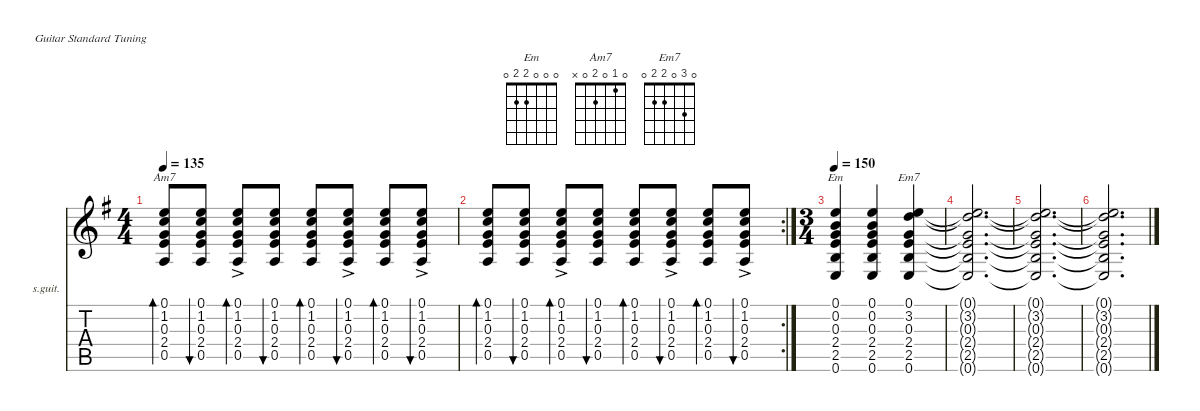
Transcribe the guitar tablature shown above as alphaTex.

\defaultSystemsLayout 4
\hideDynamics
\bracketExtendMode nobrackets
\firstSystemTrackNameOrientation horizontal
\otherSystemsTrackNameOrientation horizontal
\track ("Steel Guitar" "s.guit.") {instrument acousticguitarsteel}
\staff {score tabs}
\tuning (E4 B3 G3 D3 A2 E2)
\chord ("Em" 0 0 0 2 2 0) {showfingering false}
\chord ("Am7" 0 1 0 2 0 x) {showfingering false}
\chord ("Em7" 0 3 0 2 2 0) {showfingering false}
\ts (4 4)
\tempo 135
\clef g2
\ks eminor
(0.5 2.4 0.3 1.2 0.1).8{bd 30 ch "Am7" dy p} (0.5 2.4 0.3 1.2 0.1).8{bu 30} (0.5{ac} 2.4{ac} 0.3{ac} 1.2{ac} 0.1{ac}).8{bd 30} (0.5 2.4 0.3 1.2 0.1).8{bu 30} (0.5 2.4 0.3 1.2 0.1).8{bd 30} (0.5{ac} 2.4{ac} 0.3{ac} 1.2{ac} 0.1{ac}).8{bu 30} (0.5 2.4 0.3 1.2 0.1).8{bd 30} (0.5{ac} 2.4{ac} 0.3{ac} 1.2{ac} 0.1{ac}).8{bu 30} |
\rc 2
(0.5 2.4 0.3 1.2 0.1).8{bd 30} (0.5 2.4 0.3 1.2 0.1).8{bu 30} (0.5{ac} 2.4{ac} 0.3{ac} 1.2{ac} 0.1{ac}).8{bd 30} (0.5 2.4 0.3 1.2 0.1).8{bu 30} (0.5 2.4 0.3 1.2 0.1).8{bd 30} (0.5{ac} 2.4{ac} 0.3{ac} 1.2{ac} 0.1{ac}).8{bu 30} (0.5 2.4 0.3 1.2 0.1).8{bd 30} (0.5{ac} 2.4{ac} 0.3{ac} 1.2{ac} 0.1{ac}).8{bu 30} |
\ts (3 4)
\beaming (8 2 2 2)
\tempo 150
(0.6 2.5 2.4 0.3 0.2 0.1).4{ch "Em" dy mf} (0.6 2.5 2.4 0.3 0.2 0.1).4 (0.6 2.5 2.4 0.3 3.2 0.1).4{ch "Em7"} |
(0.6{t} 2.5{t} 2.4{t} 0.3{t} 3.2{t} 0.1{t}).2{d} |
(0.6{t} 2.5{t} 2.4{t} 0.3{t} 3.2{t} 0.1{t}).2{d} |
(0.6{t} 2.5{t} 2.4{t} 0.3{t} 3.2{t} 0.1{t}).2{d}
